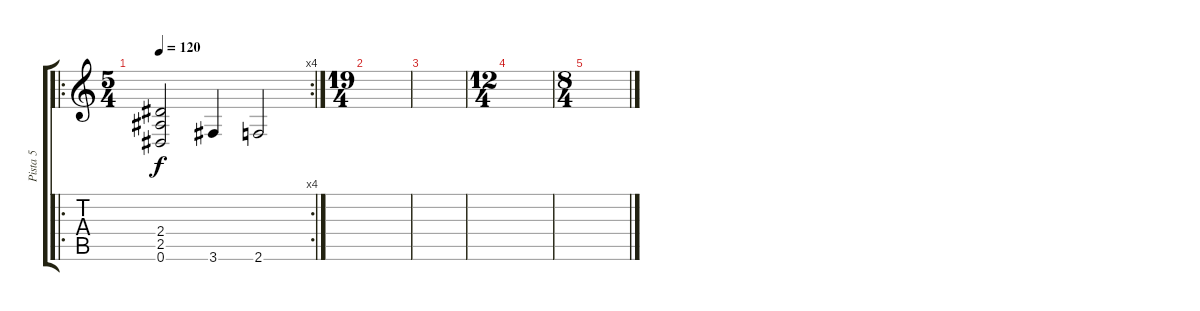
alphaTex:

\track ("Pista 5" "Pista 5") {instrument distortionguitar}
\staff {score tabs}
\tuning (Eb4 Bb3 Gb3 Db3 Ab2 Eb2) {hide}
\ro
\rc 4
\ts (5 4)
\tempo 120
\clef g2
\ks c
(2.4 2.5 0.6).2{dy f} 3.6.4 2.6.2 |
\ts (19 4)
|
|
\ts (12 4)
|
\ts (8 4)
